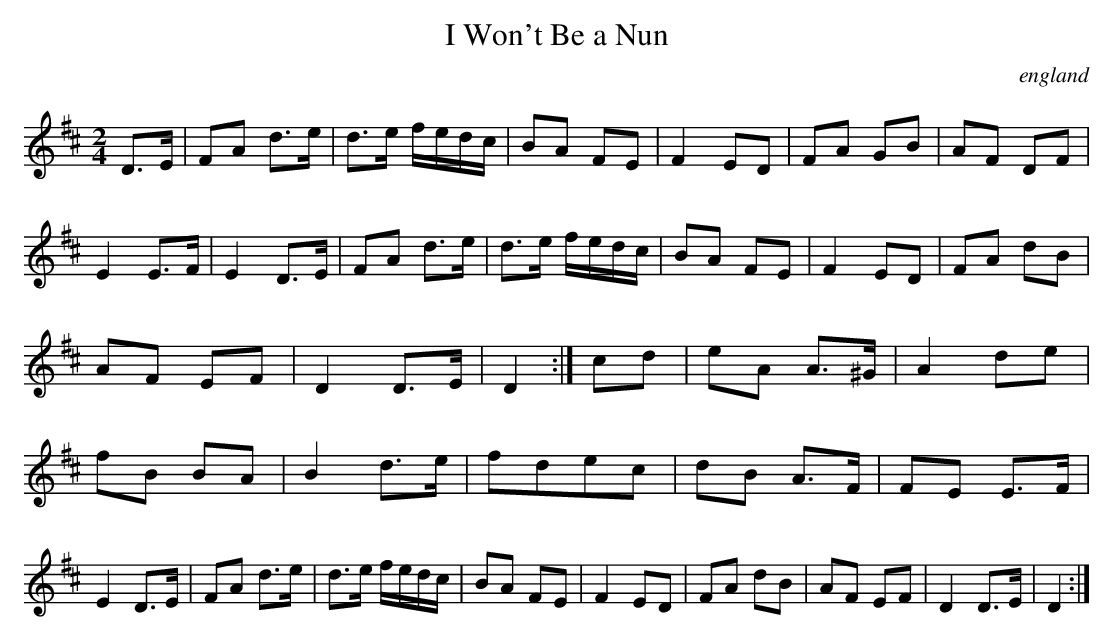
X:1
T:I Won't Be a Nun
O:england
E:10
M:2/4
K:D
D3E|F2A2 d3e|d3e fedc|B2A2 F2E2|F4 E2D2|\
F2A2 G2B2|A2F2 D2F2|E4E3F|E4 D3E|\
F2A2 d3e|d3e fedc|B2A2 F2E2|F4 E2D2|\
F2A2 d2B2|A2F2 E2F2|D4 D3E|D4:|\
c2d2|e2A2 A3^G|A4 d2e2|f2B2 B2A2|B4 d3e|\
f2d2e2c2|d2B2 A3F|F2E2 E3F|E4  D3E|\
F2A2 d3e|d3e fedc|B2A2 F2E2|F4 E2D2|\
F2A2 d2B2|A2F2 E2F2|D4 D3E|D4:|
